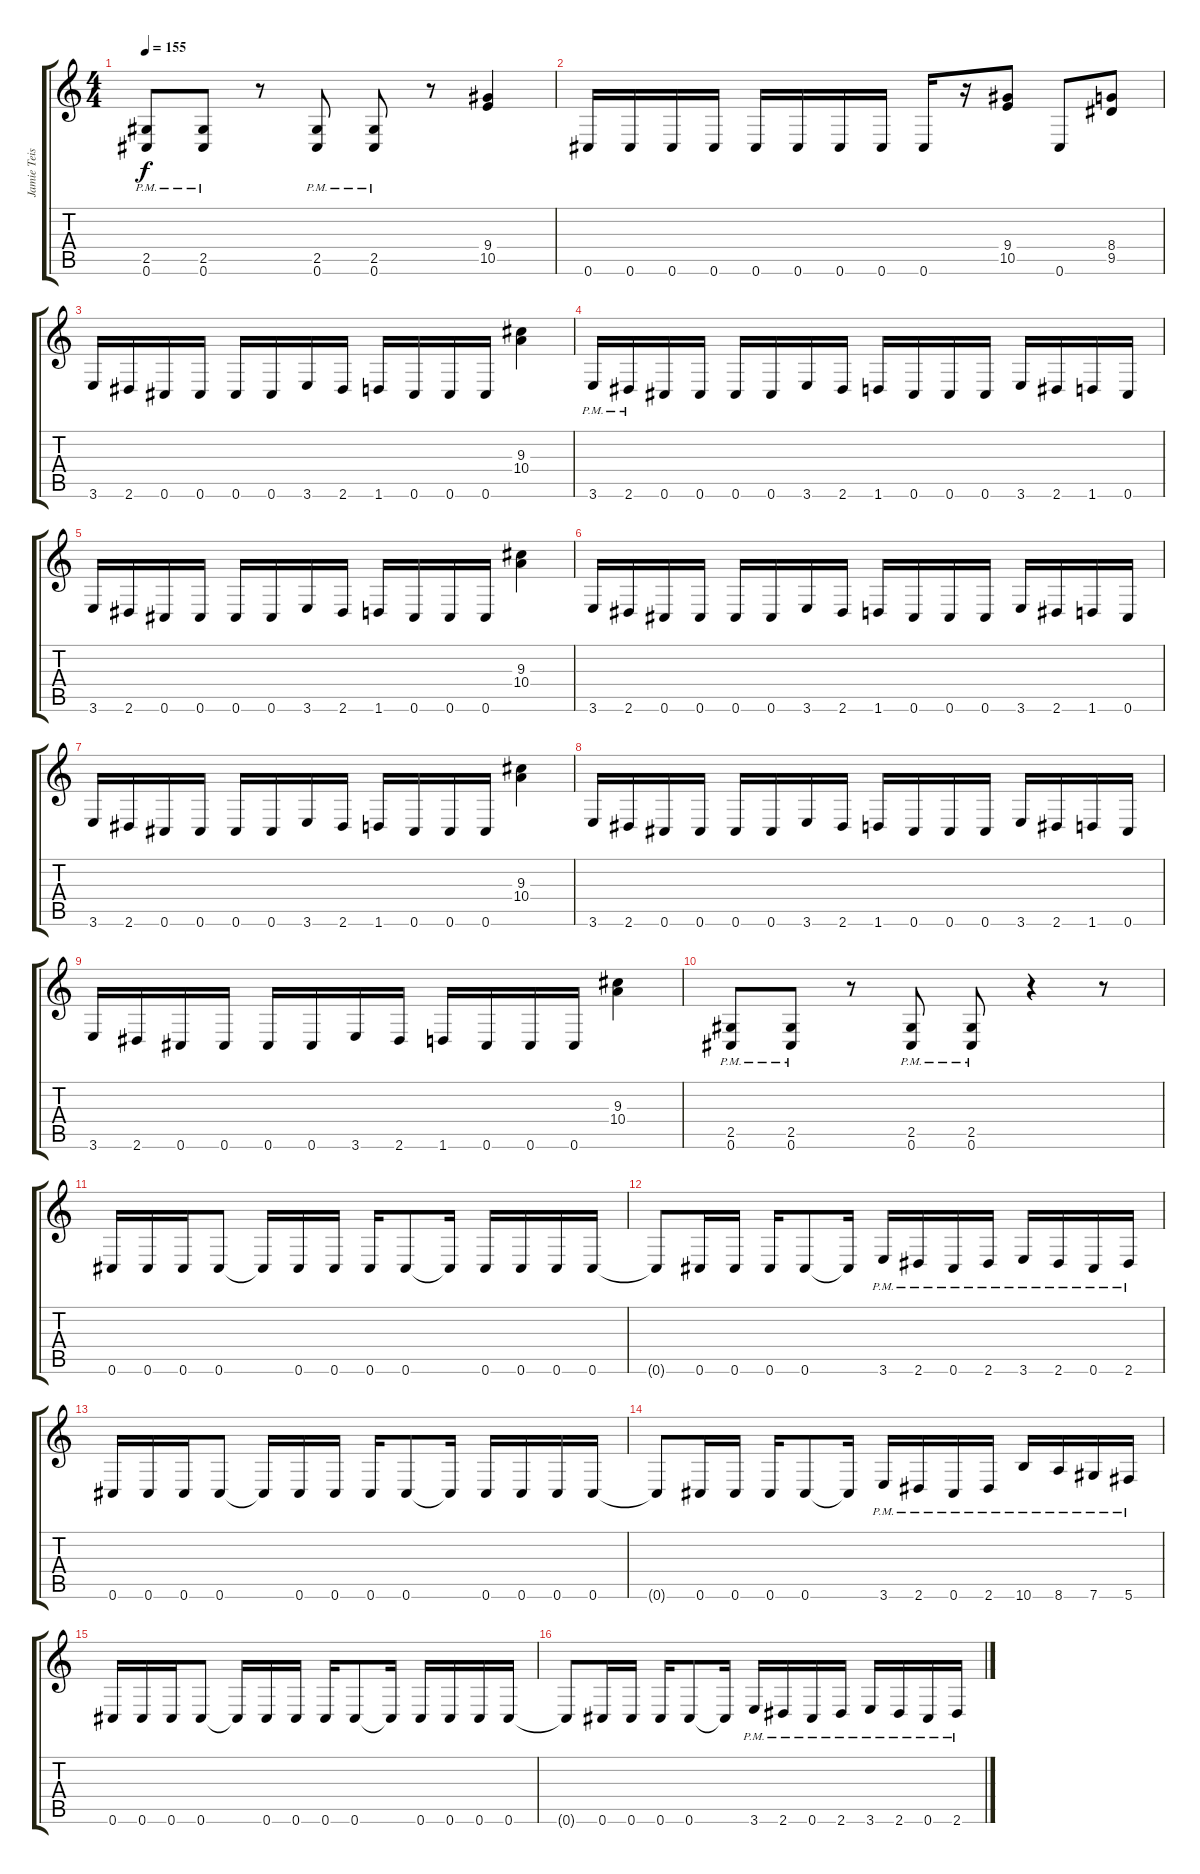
\track ("Jamie Teissere" "Jamie Teis") {instrument distortionguitar}
\staff {score tabs}
\tuning (Db4 Ab3 E3 B2 Gb2 Db2) {hide}
\ts (4 4)
\tempo 155
\clef g2
\ks c
(2.5{pm} 0.6{pm}).8{dy f} (2.5{pm} 0.6{pm}).8 r.8 (2.5{pm} 0.6{pm}).8 (2.5{pm} 0.6{pm}).8 r.8 (9.4 10.5).4 |
0.6.16 0.6.16 0.6.16 0.6.16 0.6.16 0.6.16 0.6.16 0.6.16 0.6.16 r.16 (9.4 10.5).8 0.6.8 (8.4 9.5).8 |
3.6.16 2.6.16 0.6.16 0.6.16 0.6.16 0.6.16 3.6.16 2.6.16 1.6.16 0.6.16 0.6.16 0.6.16 (9.3 10.4).4 |
3.6{pm}.16 2.6{pm}.16 0.6.16 0.6.16 0.6.16 0.6.16 3.6.16 2.6.16 1.6.16 0.6.16 0.6.16 0.6.16 3.6.16 2.6.16 1.6.16 0.6.16 |
3.6.16 2.6.16 0.6.16 0.6.16 0.6.16 0.6.16 3.6.16 2.6.16 1.6.16 0.6.16 0.6.16 0.6.16 (9.3 10.4).4 |
3.6.16 2.6.16 0.6.16 0.6.16 0.6.16 0.6.16 3.6.16 2.6.16 1.6.16 0.6.16 0.6.16 0.6.16 3.6.16 2.6.16 1.6.16 0.6.16 |
3.6.16 2.6.16 0.6.16 0.6.16 0.6.16 0.6.16 3.6.16 2.6.16 1.6.16 0.6.16 0.6.16 0.6.16 (9.3 10.4).4 |
3.6.16 2.6.16 0.6.16 0.6.16 0.6.16 0.6.16 3.6.16 2.6.16 1.6.16 0.6.16 0.6.16 0.6.16 3.6.16 2.6.16 1.6.16 0.6.16 |
3.6.16 2.6.16 0.6.16 0.6.16 0.6.16 0.6.16 3.6.16 2.6.16 1.6.16 0.6.16 0.6.16 0.6.16 (9.3 10.4).4 |
(2.5{pm} 0.6{pm}).8 (2.5{pm} 0.6{pm}).8 r.8 (2.5{pm} 0.6{pm}).8 (2.5{pm} 0.6{pm}).8 r.4 r.8 |
0.6.16 0.6.16 0.6.16 0.6.8 0.6{t}.16 0.6.16 0.6.16 0.6.16 0.6.8 0.6{t}.16 0.6.16 0.6.16 0.6.16 0.6.16 |
0.6{t}.8 0.6.16 0.6.16 0.6.16 0.6.8 0.6{t}.16 3.6{pm}.16 2.6{pm}.16 0.6{pm}.16 2.6{pm}.16 3.6{pm}.16 2.6{pm}.16 0.6{pm}.16 2.6{pm}.16 |
0.6.16 0.6.16 0.6.16 0.6.8 0.6{t}.16 0.6.16 0.6.16 0.6.16 0.6.8 0.6{t}.16 0.6.16 0.6.16 0.6.16 0.6.16 |
0.6{t}.8 0.6.16 0.6.16 0.6.16 0.6.8 0.6{t}.16 3.6{pm}.16 2.6{pm}.16 0.6{pm}.16 2.6{pm}.16 10.6{pm}.16 8.6{pm}.16 7.6{pm}.16 5.6{pm}.16 |
0.6.16 0.6.16 0.6.16 0.6.8 0.6{t}.16 0.6.16 0.6.16 0.6.16 0.6.8 0.6{t}.16 0.6.16 0.6.16 0.6.16 0.6.16 |
0.6{t}.8 0.6.16 0.6.16 0.6.16 0.6.8 0.6{t}.16 3.6{pm}.16 2.6{pm}.16 0.6{pm}.16 2.6{pm}.16 3.6{pm}.16 2.6{pm}.16 0.6{pm}.16 2.6{pm}.16
